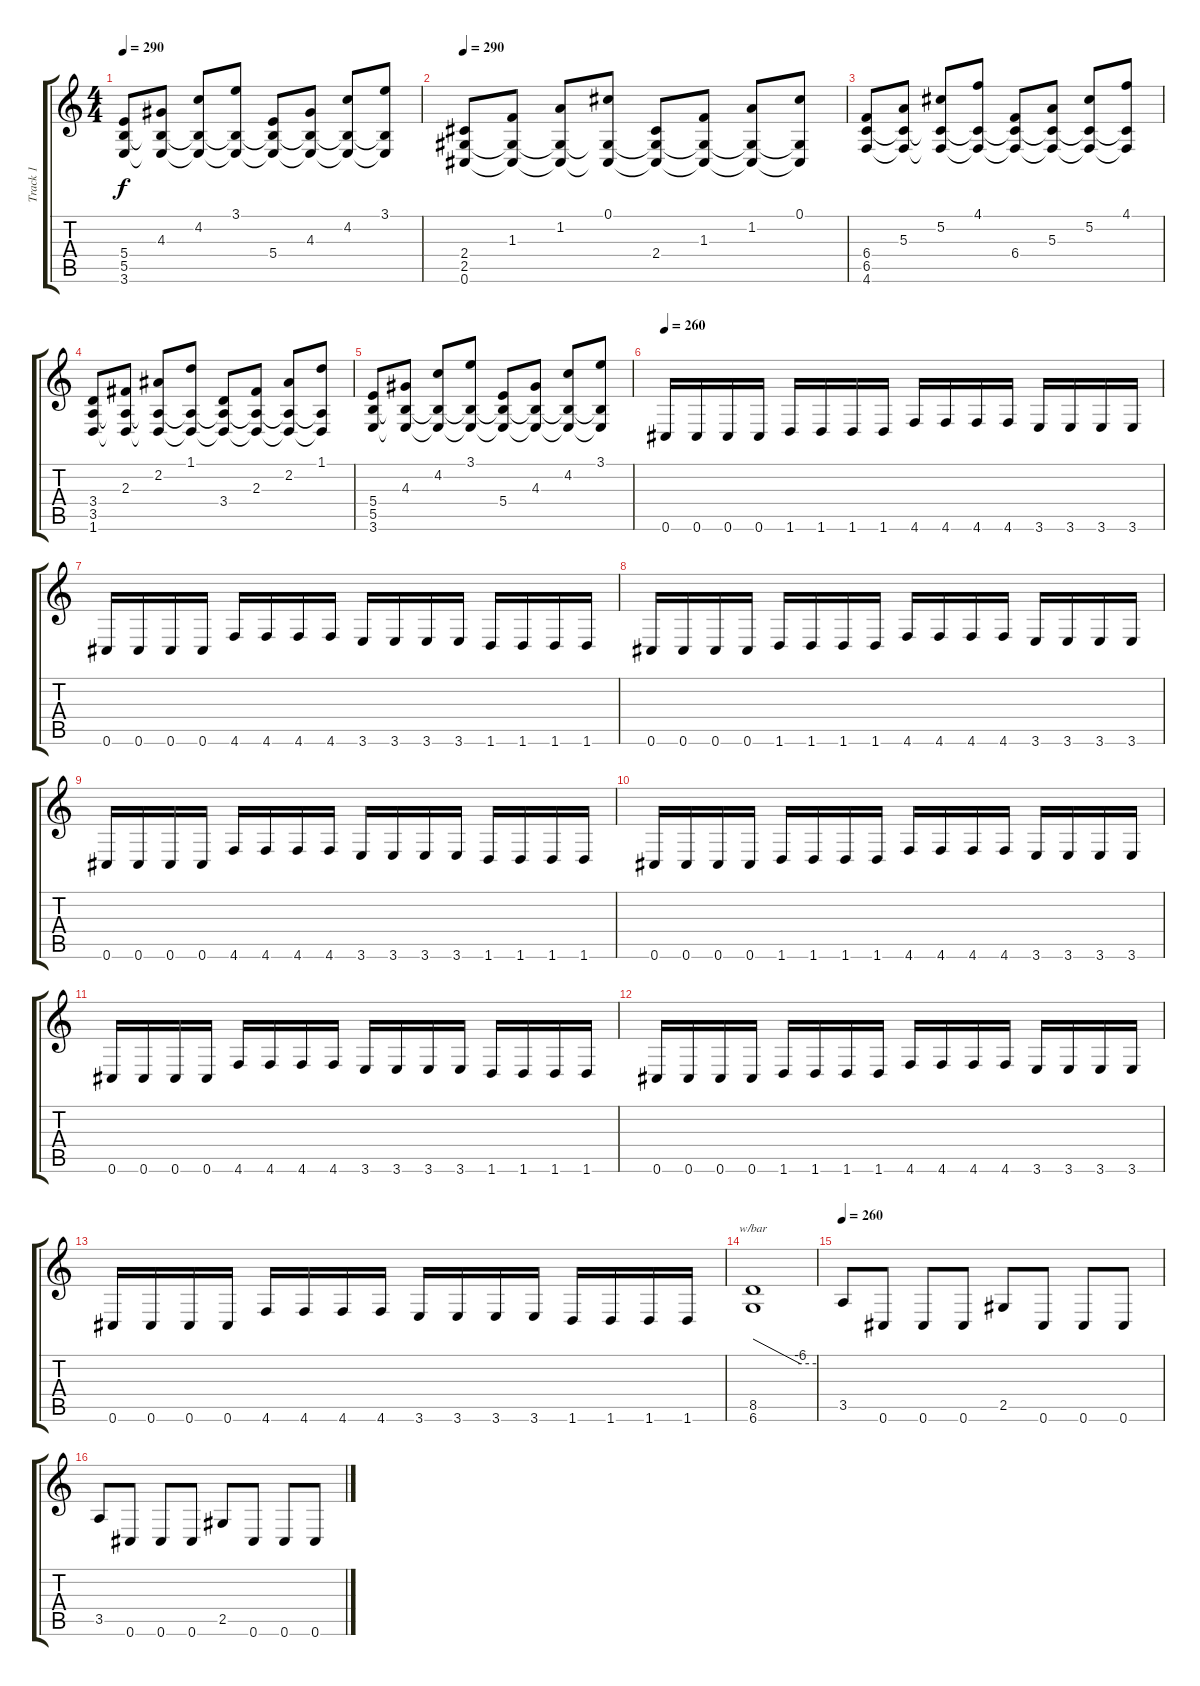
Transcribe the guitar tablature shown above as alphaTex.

\track ("Track 1" "Track 1") {instrument distortionguitar}
\staff {score tabs}
\tuning (Db4 Ab3 E3 B2 Gb2 Db2) {hide}
\ts (4 4)
\tempo 290
\clef g2
\ks c
(5.4 5.5 3.6).8{dy f} (4.3 5.5{t} 3.6{t}).8 (4.2 5.5{t} 3.6{t}).8 (3.1 5.5{t} 3.6{t}).8 (5.4 5.5{t} 3.6{t}).8 (4.3 5.5{t} 3.6{t}).8 (4.2 5.5{t} 3.6{t}).8 (3.1 5.5{t} 3.6{t}).8 |
\tempo 290
(2.4 2.5 0.6).8 (1.3 2.5{t} 0.6{t}).8 (1.2 2.5{t} 0.6{t}).8 (0.1 2.5{t} 0.6{t}).8 (2.4 2.5{t} 0.6{t}).8 (1.3 2.5{t} 0.6{t}).8 (1.2 2.5{t} 0.6{t}).8 (0.1 2.5{t} 0.6{t}).8 |
(6.4 6.5 4.6).8 (5.3 6.5{t} 4.6{t}).8 (5.2 6.5{t} 4.6{t}).8 (4.1 6.5{t} 4.6{t}).8 (6.4 6.5{t} 4.6{t}).8 (5.3 6.5{t} 4.6{t}).8 (5.2 6.5{t} 4.6{t}).8 (4.1 6.5{t} 4.6{t}).8 |
(3.4 3.5 1.6).8 (2.3 3.5{t} 1.6{t}).8 (2.2 3.5{t} 1.6{t}).8 (1.1 3.5{t} 1.6{t}).8 (3.4 3.5{t} 1.6{t}).8 (2.3 3.5{t} 1.6{t}).8 (2.2 3.5{t} 1.6{t}).8 (1.1 3.5{t} 1.6{t}).8 |
(5.4 5.5 3.6).8 (4.3 5.5{t} 3.6{t}).8 (4.2 5.5{t} 3.6{t}).8 (3.1 5.5{t} 3.6{t}).8 (5.4 5.5{t} 3.6{t}).8 (4.3 5.5{t} 3.6{t}).8 (4.2 5.5{t} 3.6{t}).8 (3.1 5.5{t} 3.6{t}).8 |
\tempo 260
0.6.16 0.6.16 0.6.16 0.6.16 1.6.16 1.6.16 1.6.16 1.6.16 4.6.16 4.6.16 4.6.16 4.6.16 3.6.16 3.6.16 3.6.16 3.6.16 |
0.6.16 0.6.16 0.6.16 0.6.16 4.6.16 4.6.16 4.6.16 4.6.16 3.6.16 3.6.16 3.6.16 3.6.16 1.6.16 1.6.16 1.6.16 1.6.16 |
0.6.16 0.6.16 0.6.16 0.6.16 1.6.16 1.6.16 1.6.16 1.6.16 4.6.16 4.6.16 4.6.16 4.6.16 3.6.16 3.6.16 3.6.16 3.6.16 |
0.6.16 0.6.16 0.6.16 0.6.16 4.6.16 4.6.16 4.6.16 4.6.16 3.6.16 3.6.16 3.6.16 3.6.16 1.6.16 1.6.16 1.6.16 1.6.16 |
0.6.16 0.6.16 0.6.16 0.6.16 1.6.16 1.6.16 1.6.16 1.6.16 4.6.16 4.6.16 4.6.16 4.6.16 3.6.16 3.6.16 3.6.16 3.6.16 |
0.6.16 0.6.16 0.6.16 0.6.16 4.6.16 4.6.16 4.6.16 4.6.16 3.6.16 3.6.16 3.6.16 3.6.16 1.6.16 1.6.16 1.6.16 1.6.16 |
0.6.16 0.6.16 0.6.16 0.6.16 1.6.16 1.6.16 1.6.16 1.6.16 4.6.16 4.6.16 4.6.16 4.6.16 3.6.16 3.6.16 3.6.16 3.6.16 |
0.6.16 0.6.16 0.6.16 0.6.16 4.6.16 4.6.16 4.6.16 4.6.16 3.6.16 3.6.16 3.6.16 3.6.16 1.6.16 1.6.16 1.6.16 1.6.16 |
(8.5 6.6).1{tbe (custom default 0 0 45 -24 60 -24)} |
\tempo 260
3.5.8 0.6.8 0.6.8 0.6.8 2.5.8 0.6.8 0.6.8 0.6.8 |
3.5.8 0.6.8 0.6.8 0.6.8 2.5.8 0.6.8 0.6.8 0.6.8
